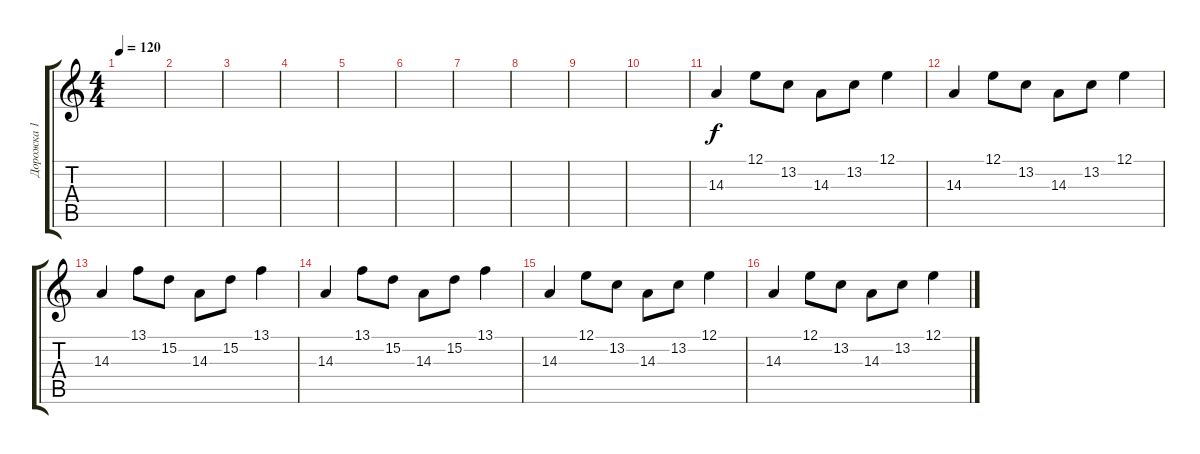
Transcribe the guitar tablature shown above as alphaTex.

\track ("Дорожка 1" "Дорожка 1") {instrument celesta}
\staff {score tabs}
\tuning (E4 B3 G3 D3 A2 E2) {hide}
\ts (4 4)
\tempo 120
\clef g2
\ks aminor
|
|
|
|
|
|
|
|
|
|
14.3.4 12.1.8 13.2.8 14.3.8 13.2.8 12.1.4 |
14.3.4 12.1.8 13.2.8 14.3.8 13.2.8 12.1.4 |
14.3.4 13.1.8 15.2.8 14.3.8 15.2.8 13.1.4 |
14.3.4 13.1.8 15.2.8 14.3.8 15.2.8 13.1.4 |
14.3.4 12.1.8 13.2.8 14.3.8 13.2.8 12.1.4 |
14.3.4 12.1.8 13.2.8 14.3.8 13.2.8 12.1.4
